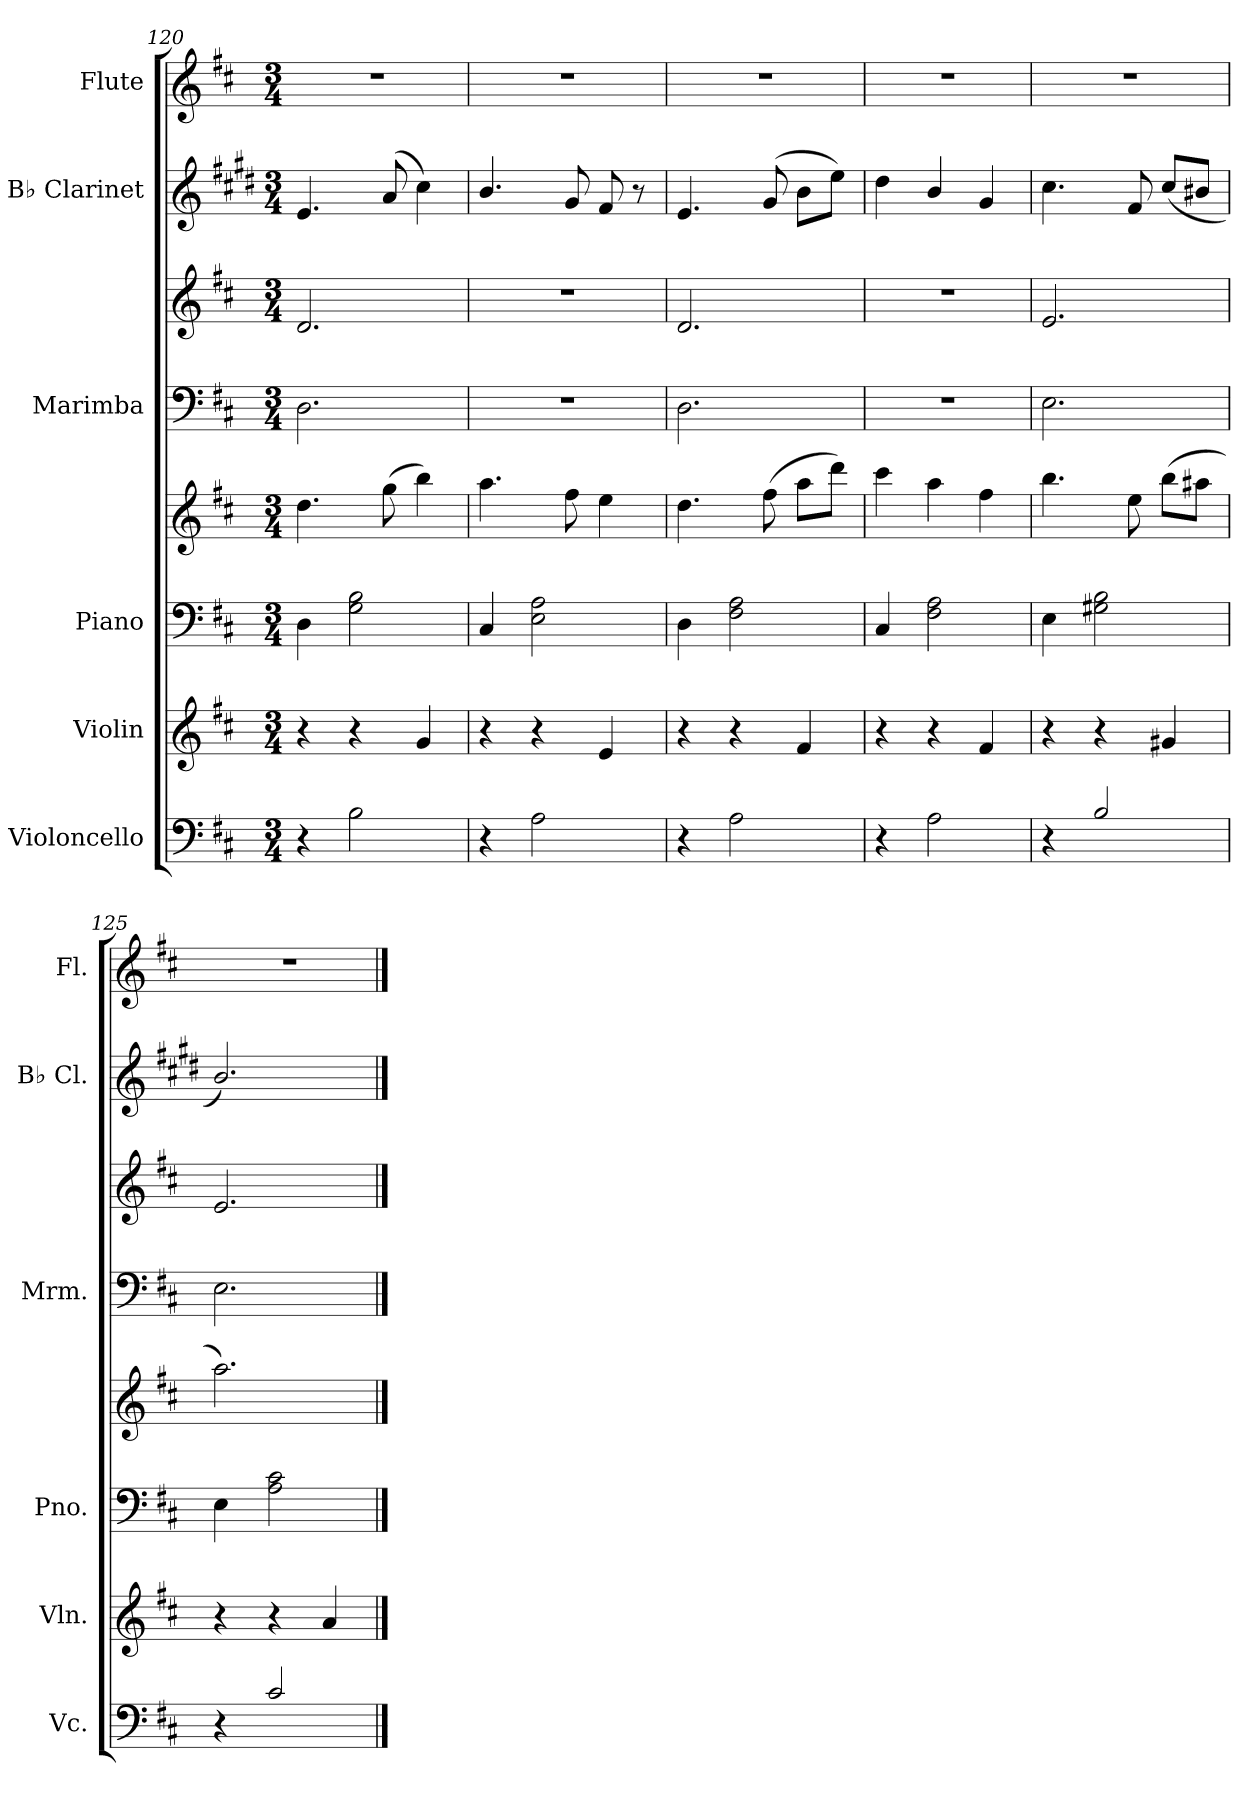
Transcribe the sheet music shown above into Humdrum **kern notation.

**kern	**kern	**kern	**kern	**kern	**kern	**kern	**kern
*part6	*part5	*part4	*part4	*part3	*part3	*part2	*part1
*staff8	*staff7	*staff6	*staff5	*staff4	*staff3	*staff2	*staff1
*I"Violoncello	*I"Violin	*I"Piano	*	*I"Marimba	*	*I"B♭ Clarinet	*I"Flute
*I'Vc.	*I'Vln.	*I'Pno.	*	*I'Mrm.	*	*I'B♭ Cl.	*I'Fl.
*clefF4	*clefG2	*clefF4	*clefG2	*clefF4	*clefG2	*clefG2	*clefG2
*	*	*	*	*	*	*ITrd1c2	*
*k[f#c#]	*k[f#c#]	*k[f#c#]	*k[f#c#]	*k[f#c#]	*k[f#c#]	*k[f#c#]	*k[f#c#]
*M3/4	*M3/4	*M3/4	*M3/4	*M3/4	*M3/4	*M3/4	*M3/4
=120	=120	=120	=120	=120	=120	=120	=120
4r	4r	4D\	4.dd\	2.D\	2.d/	4.d/	2.r
2B\	4r	2G\ 2B\	.	.	.	.	.
.	.	.	(8gg\	.	.	(8g/	.
.	4g/	.	4bb\)	.	.	4b\)	.
=121	=121	=121	=121	=121	=121	=121	=121
4r	4r	4C#/	4.aa\	2.r	2.r	4.a/	2.r
2A\	4r	2E\ 2A\	.	.	.	.	.
.	.	.	8ff#\	.	.	8f#/	.
.	4e/	.	4ee\	.	.	8e/	.
.	.	.	.	.	.	8r	.
=122	=122	=122	=122	=122	=122	=122	=122
4r	4r	4D\	4.dd\	2.D\	2.d/	4.d/	2.r
2A\	4r	2F#\ 2A\	.	.	.	.	.
.	.	.	(8ff#\	.	.	(8f#/	.
.	4f#/	.	8aa\L	.	.	8a\L	.
.	.	.	8ddd\J)	.	.	8dd\J)	.
=123	=123	=123	=123	=123	=123	=123	=123
4r	4r	4C#/	4ccc#\	2.r	2.r	4cc#\	2.r
2A\	4r	2F#\ 2A\	4aa\	.	.	4a/	.
.	4f#/	.	4ff#\	.	.	4f#/	.
=124	=124	=124	=124	=124	=124	=124	=124
4r	4r	4E\	4.bb\	2.E\	2.e/	4.b\	2.r
2B/	4r	2G#X\ 2B\	.	.	.	.	.
.	.	.	8ee\	.	.	8e/	.
.	4g#X/	.	(8bb\L	.	.	(8b/L	.
.	.	.	8aa#X\J	.	.	8a#X/J	.
=125	=125	=125	=125	=125	=125	=125	=125
4r	4r	4E\	2.aa\)	2.E\	2.e/	2.a/)	2.r
2c#/	4r	2A\ 2c#\	.	.	.	.	.
.	4a/	.	.	.	.	.	.
==	==	==	==	==	==	==	==
*-	*-	*-	*-	*-	*-	*-	*-
